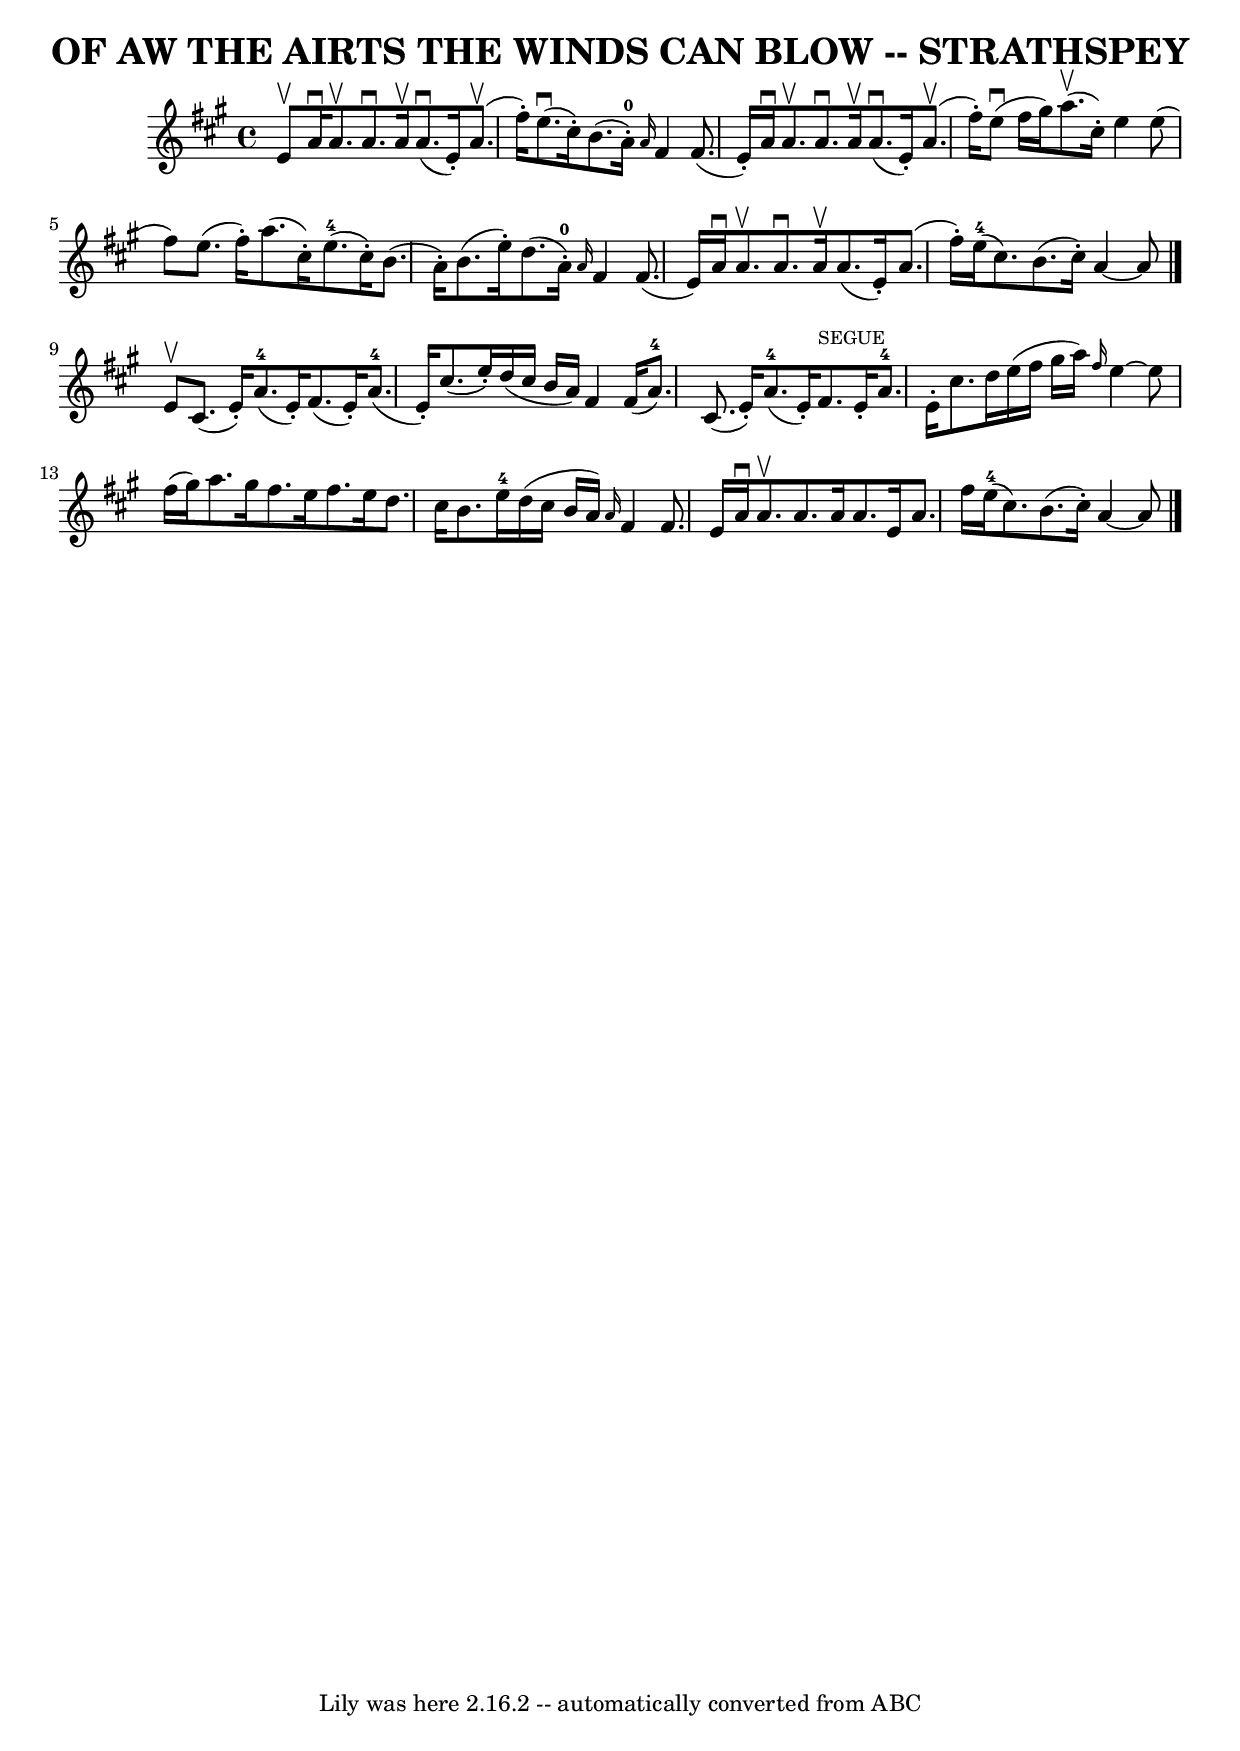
\version "2.16.2"
\include "Mammoth.ily"
\header {
  %% book = "Ryan's Mammoth Collection of Fiddle Tunes"
  composer = ""
  crossRefNumber = "1"
  footnotes = "\\\\\"4\" fingering on {A
}F4 grace notes omitted because several ABC programs complain."
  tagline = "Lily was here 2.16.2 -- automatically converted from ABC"
  title = "OF AW THE AIRTS THE WINDS CAN BLOW -- STRATHSPEY"

}
voicedefault =  {


  \override Staff.TimeSignature #'style = #'C
  \time 4/4 
  \key a \major
  e'8^\upbow   |
  a'16^\downbow a'8.^\upbow a'8.^\downbow a'16^\upbow a'8. (^\downbow e'16-.)     
  a'8. (^\upbow fis''16-.)   |
  e''8. (^\downbow cis''16-.)   
  b'8. (a'16-0-.) \grace { a'16  
			 } fis'4 fis'8. (e'16-.)  
  |
  a'16^\downbow a'8.^\upbow a'8.^\downbow a'16^\upbow     
  a'8. (^\downbow e'16-.) a'8. (^\upbow fis''16-.)   |
  
  e''8 (^\downbow fis''16 gis''16) a''8. (^\upbow cis''16-.)   
  e''4 e''8 (fis''8)   |
  e''8. (fis''16-.) a''8. (
  cis''16-.) e''8.-4(cis''16-.) b'8. (a'16-.)   |
  
  b'8. (e''16-.) d''8. (a'16-0-.) \grace { a'16  
					  } fis'4    
  fis'8. (e'16)   |
  a'16^\downbow a'8.^\upbow a'8.^\downbow a'16^\upbow a'8. (e'16-.) a'8. (fis''16-.)   
  |
  e''16-4(cis''8.) b'8. (cis''16-.) a'4   ~    
  a'8    \bar "|." e'8^\upbow   |
  cis'8. (e'16-.) a'8.-4(e'16-.) fis'8. (e'16-.) a'8.-4(e'16-.)   
  |
  cis''8. (e''16-.) d''16 (cis''16 b'16 a'16)   
  fis'4 fis'16 (a'8.-4)   |
  cis'8. (e'16-.) a'8.-4(e'16-.) fis'8.^\segue e'16-. a'8.-4 e'16-.   
  |
  cis''8. d''16 e''16 (fis''16 gis''16 a''16) 
  \grace { fis''16  
	 } e''4   ~ e''8 fis''16 (gis''16)   |
  
  a''8. gis''16 fis''8. e''16 fis''8. e''16 d''8.    
  cis''16    |
  b'8. e''16-4 d''16 (cis''16 b'16 a'16) \grace { a'16  
	    } fis'4 fis'8. e'16    |
  a'16^\downbow 
  a'8.^\upbow a'8. a'16 a'8. e'16 a'8. fis''16    |
  
  e''16-4(cis''8.) b'8. (cis''16-.) a'4   ~ a'8    
  \bar "|."   

}

\score{
  <<

    \context Staff="default"
    {
      \voicedefault 
      
    }

  >>
  \layout {
    
  }
  \midi {
  }

}
